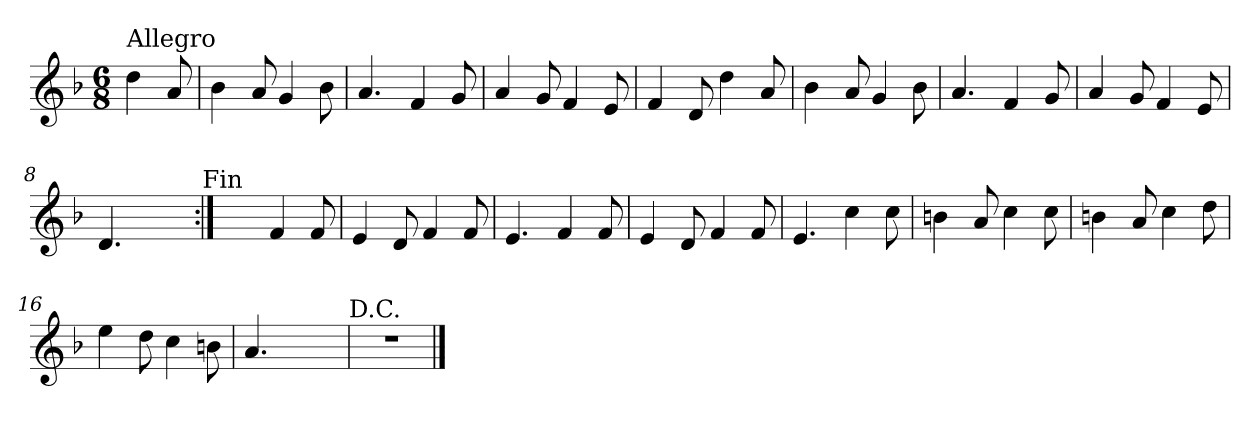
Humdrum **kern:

**kern
*part1
*staff1
*clefG2
*k[b-]
*F:
*M6/8
=
!LO:TX:a:t=Allegro
4dd\
8a/
=1
4b-\
8a/
4g/
8b-\
=2
4.a/
4f/
8g/
=3
4a/
8g/
4f/
8e/
=4
4f/
8d/
4dd\
8a/
=5
4b-\
8a/
4g/
8b-\
=6
4.a/
4f/
8g/
!!LO:LB:g=z
=7
4a/
8g/
4f/
8e/
=8
4.d/
4.ryy
!LO:TX:a:t=Fin
=9:|!
4.ryy
4f/
8f/
=10
4e/
8d/
4f/
8f/
=11
4.e/
4f/
8f/
=12
4e/
8d/
4f/
8f/
=13
4.e/
4cc\
8cc\
!!LO:LB:g=z
=14
4bn\
8a/
4cc\
8cc\
=15
4bn\
8a/
4cc\
8dd\
=16
4ee\
8dd\
4cc\
8bn\
!!LO:LB:g=z
=17
4.a/
4.ryy
!LO:TX:a:t=D.C.
=18
!LO:N:vis=2
2.r
==
*-
